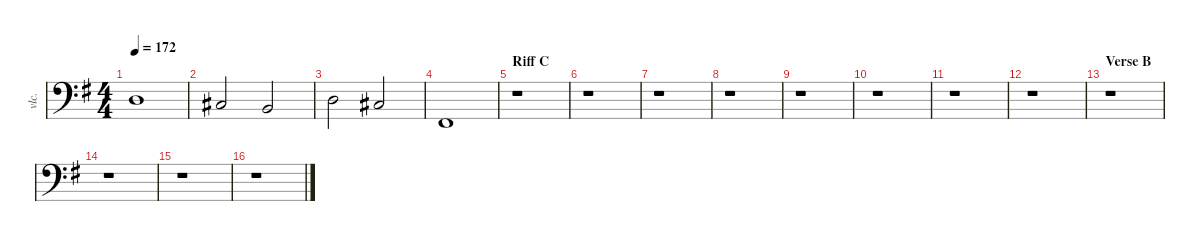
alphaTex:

\defaultSystemsLayout 4
\hideDynamics
\bracketExtendMode nobrackets
\otherSystemsTrackNameOrientation horizontal
\track ("Cello" "vlc.") {instrument cello}
\staff {score}
\tuning (A3 D3 G2 C2)
\ts (4 4)
\tempo 172
\clef f4
\ks eminor
0.2{acc forcenatural}.1{dy fff beam Down} |
6.3{acc #}.2{beam Up} 4.3{acc forcenatural}.2{beam Up} |
0.2{acc forcenatural}.2{beam Down} 6.3{acc #}.2{beam Up} |
6.4{acc #}.1{beam Up} |
\section ("" "Riff C")
r.1{beam Down} |
r.1{beam Down} |
r.1{beam Down} |
r.1{beam Down} |
r.1{beam Down} |
r.1{beam Down} |
r.1{beam Down} |
r.1{beam Down} |
\section ("" "Verse B")
r.1{beam Down} |
r.1{beam Down} |
r.1{beam Down} |
r.1{beam Down}
